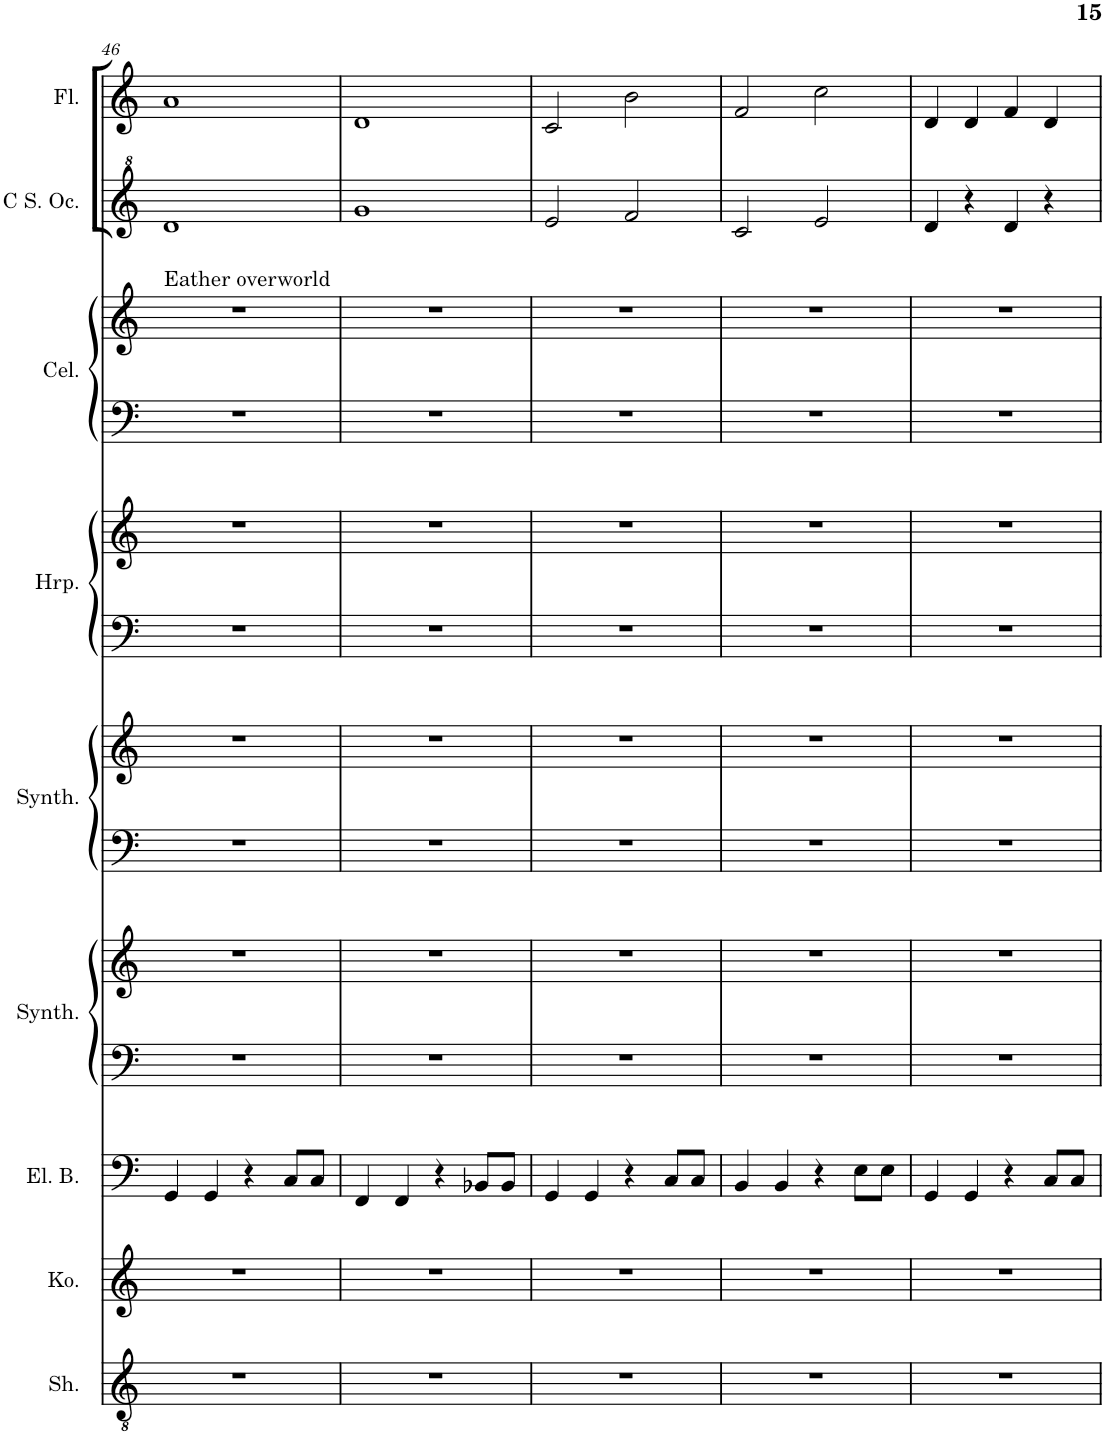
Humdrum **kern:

**kern	**kern	**kern	**kern	**kern	**kern	**kern	**kern	**kern	**kern	**kern	**kern	**kern
*part9	*part8	*part7	*part6	*part6	*part5	*part5	*part4	*part4	*part3	*part3	*part2	*part1
*staff13	*staff12	*staff11	*staff10	*staff9	*staff8	*staff7	*staff6	*staff5	*staff4	*staff3	*staff2	*staff1
*I"Shamisen	*I"Koto	*I"5-str. Electric Bass	*I"Square Synthesizer	*	*I"Crystal Synthesizer	*	*I"Harp	*	*I"Celesta	*	*I"C Soprano Ocarina	*I"Flute
*I'Sh.	*I'Ko.	*I'El. B.	*I'Synth.	*	*I'Synth.	*	*I'Hrp.	*	*I'Cel.	*	*I'C S. Oc.	*I'Fl.
!!LO:PB:g=z
*clefGv2	*clefG2	*clefF4	*clefF4	*clefG2	*clefF4	*clefG2	*clefF4	*clefG2	*clefF4	*clefG2	*clefG^2	*clefG2
*	*	*Trd7c12	*	*	*	*	*	*	*Trd-7c-12	*Trd-7c-12	*	*
*k[]	*k[]	*k[]	*k[]	*k[]	*k[]	*k[]	*k[]	*k[]	*k[]	*k[]	*k[]	*k[]
*M4/4	*M4/4	*M4/4	*M4/4	*M4/4	*M4/4	*M4/4	*M4/4	*M4/4	*M4/4	*M4/4	*M4/4	*M4/4
=46	=46	=46	=46	=46	=46	=46	=46	=46	=46	=46	=46	=46
!	!	!	!	!	!	!	!	!	!	!LO:TX:a:t=Eather overworld	!	!
1r	1r	4GG/	1r	1r	1r	1r	1r	1r	1r	1r	1dd	1a
.	.	4GG/	.	.	.	.	.	.	.	.	.	.
.	.	4r	.	.	.	.	.	.	.	.	.	.
.	.	8C/L	.	.	.	.	.	.	.	.	.	.
.	.	8C/J	.	.	.	.	.	.	.	.	.	.
=47	=47	=47	=47	=47	=47	=47	=47	=47	=47	=47	=47	=47
1r	1r	4FF/	1r	1r	1r	1r	1r	1r	1r	1r	1gg	1d
.	.	4FF/	.	.	.	.	.	.	.	.	.	.
.	.	4r	.	.	.	.	.	.	.	.	.	.
.	.	8BB-X/L	.	.	.	.	.	.	.	.	.	.
.	.	8BB-/J	.	.	.	.	.	.	.	.	.	.
=48	=48	=48	=48	=48	=48	=48	=48	=48	=48	=48	=48	=48
1r	1r	4GG/	1r	1r	1r	1r	1r	1r	1r	1r	2ee/	2c/
.	.	4GG/	.	.	.	.	.	.	.	.	.	.
.	.	4r	.	.	.	.	.	.	.	.	2ff/	2b\
.	.	8C/L	.	.	.	.	.	.	.	.	.	.
.	.	8C/J	.	.	.	.	.	.	.	.	.	.
=49	=49	=49	=49	=49	=49	=49	=49	=49	=49	=49	=49	=49
1r	1r	4BB/	1r	1r	1r	1r	1r	1r	1r	1r	2cc/	2f/
.	.	4BB/	.	.	.	.	.	.	.	.	.	.
.	.	4r	.	.	.	.	.	.	.	.	2ee/	2cc\
.	.	8E\L	.	.	.	.	.	.	.	.	.	.
.	.	8E\J	.	.	.	.	.	.	.	.	.	.
=50	=50	=50	=50	=50	=50	=50	=50	=50	=50	=50	=50	=50
1r	1r	4GG/	1r	1r	1r	1r	1r	1r	1r	1r	4dd/	4d/
.	.	4GG/	.	.	.	.	.	.	.	.	4r	4d/
.	.	4r	.	.	.	.	.	.	.	.	4dd/	4f/
.	.	8C/L	.	.	.	.	.	.	.	.	4r	4d/
.	.	8C/J	.	.	.	.	.	.	.	.	.	.
=	=	=	=	=	=	=	=	=	=	=	=	=
*-	*-	*-	*-	*-	*-	*-	*-	*-	*-	*-	*-	*-
